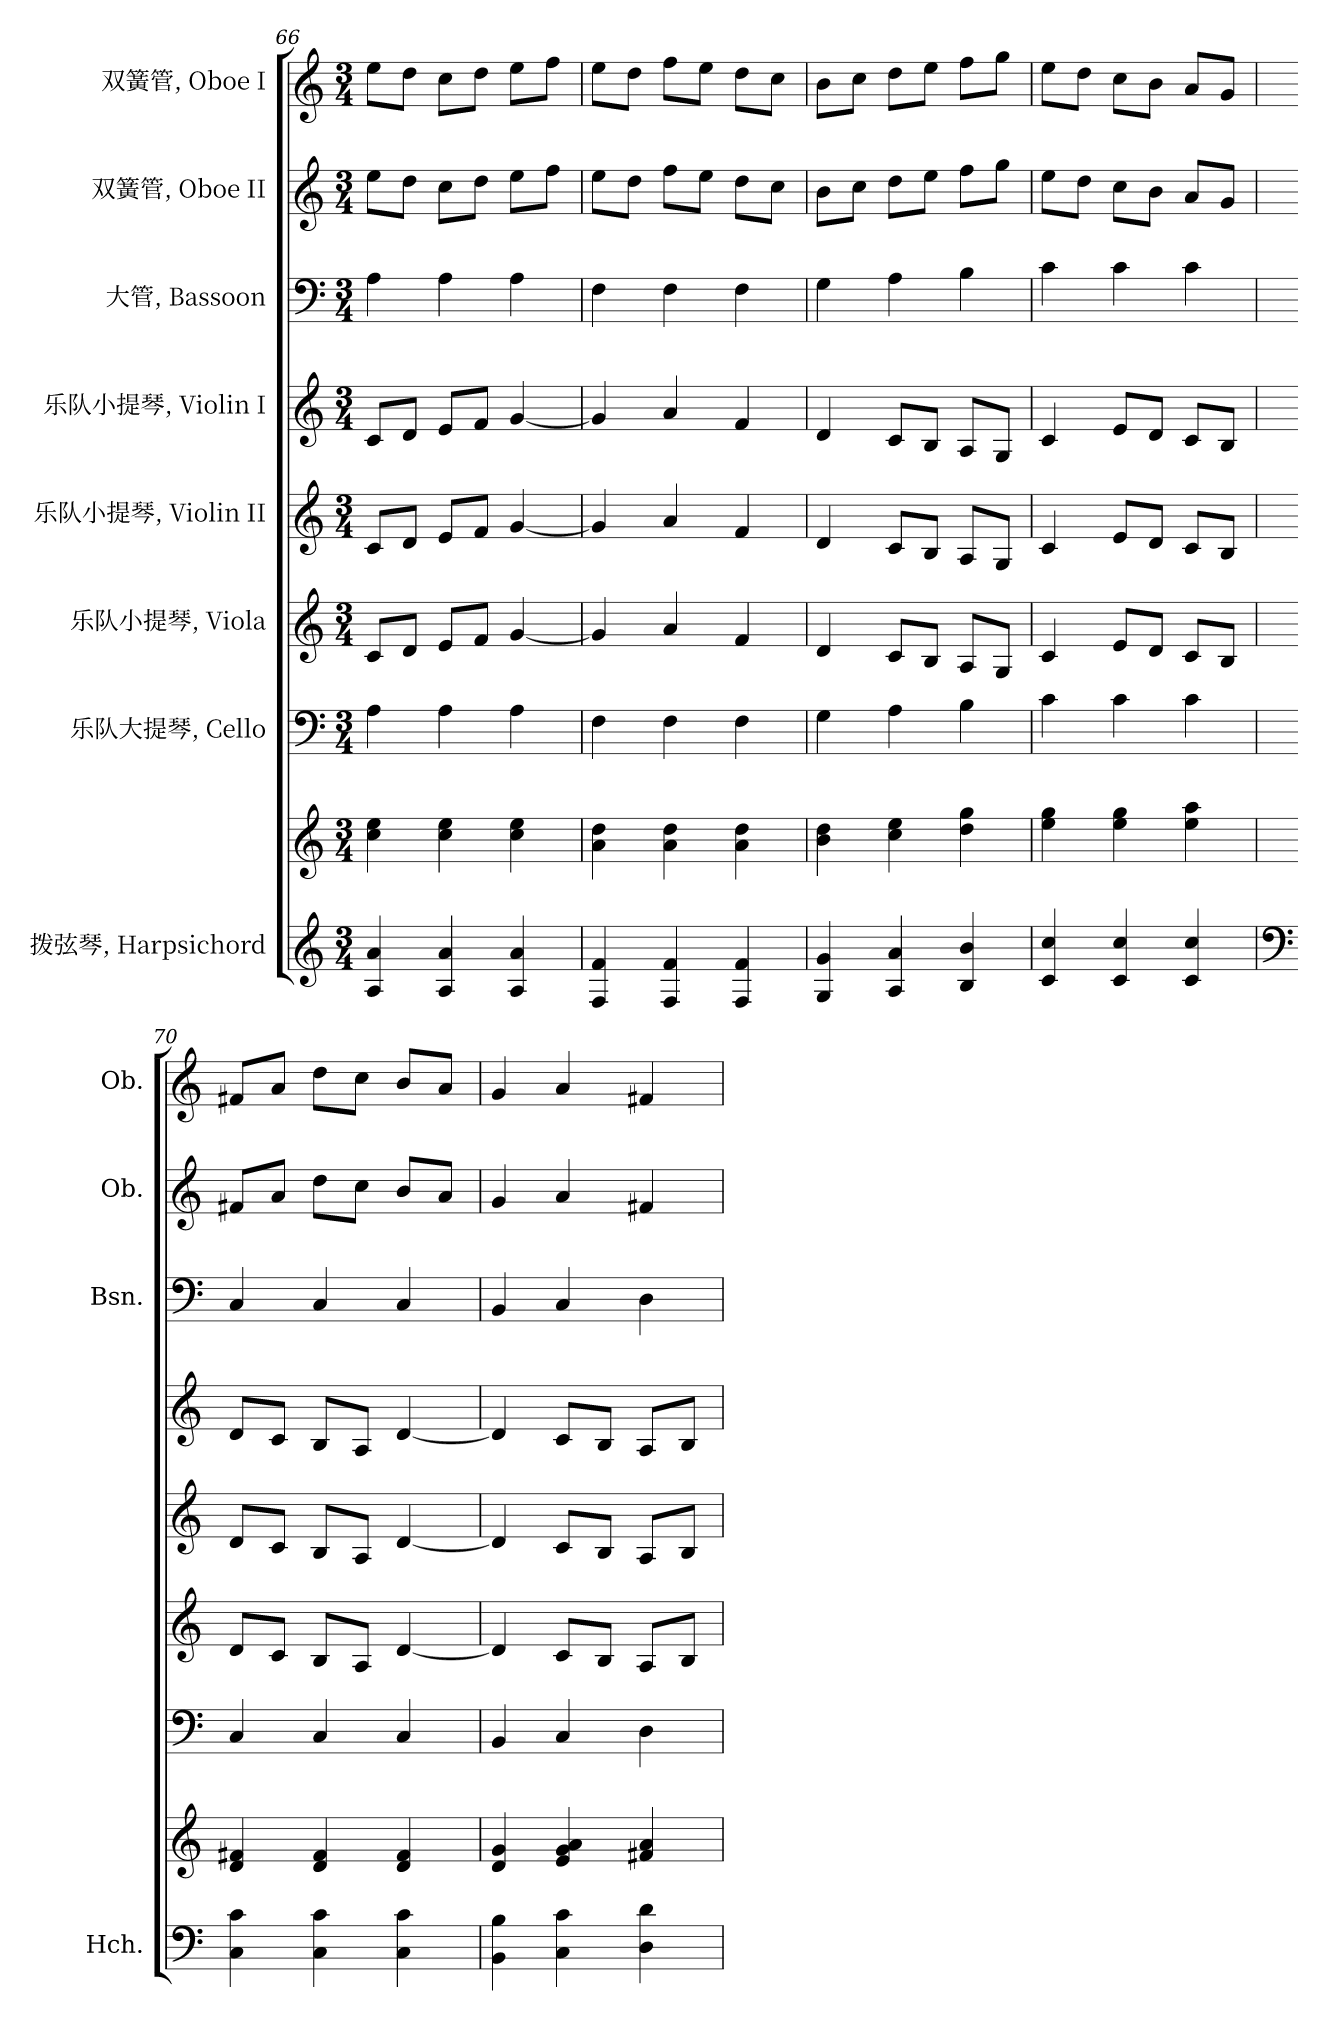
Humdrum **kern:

**kern	**kern	**kern	**kern	**kern	**kern	**kern	**kern	**kern
*part8	*part8	*part7	*part6	*part5	*part4	*part3	*part2	*part1
*staff9	*staff8	*staff7	*staff6	*staff5	*staff4	*staff3	*staff2	*staff1
*I"拨弦琴, Harpsichord	*	*I"乐队大提琴, Cello	*I"乐队小提琴, Viola	*I"乐队小提琴, Violin II	*I"乐队小提琴, Violin I	*I"大管, Bassoon	*I"双簧管, Oboe II	*I"双簧管, Oboe I
*I'Hch.	*	*	*	*	*	*I'Bsn.	*I'Ob.	*I'Ob.
*clefG2	*clefG2	*clefF4	*clefG2	*clefG2	*clefG2	*clefF4	*clefG2	*clefG2
*k[]	*k[]	*k[]	*k[]	*k[]	*k[]	*k[]	*k[]	*k[]
*M3/4	*M3/4	*M3/4	*M3/4	*M3/4	*M3/4	*M3/4	*M3/4	*M3/4
=66	=66	=66	=66	=66	=66	=66	=66	=66
4A/ 4a/	4cc\ 4ee\	4A\	8c/L	8c/L	8c/L	4A\	8ee\L	8ee\L
.	.	.	8d/J	8d/J	8d/J	.	8dd\J	8dd\J
4A/ 4a/	4cc\ 4ee\	4A\	8e/L	8e/L	8e/L	4A\	8cc\L	8cc\L
.	.	.	8f/J	8f/J	8f/J	.	8dd\J	8dd\J
4A/ 4a/	4cc\ 4ee\	4A\	[4g/	[4g/	[4g/	4A\	8ee\L	8ee\L
.	.	.	.	.	.	.	8ff\J	8ff\J
=67	=67	=67	=67	=67	=67	=67	=67	=67
4F/ 4f/	4a\ 4dd\	4F\	4g/]	4g/]	4g/]	4F\	8ee\L	8ee\L
.	.	.	.	.	.	.	8dd\J	8dd\J
4F/ 4f/	4a\ 4dd\	4F\	4a/	4a/	4a/	4F\	8ff\L	8ff\L
.	.	.	.	.	.	.	8ee\J	8ee\J
4F/ 4f/	4a\ 4dd\	4F\	4f/	4f/	4f/	4F\	8dd\L	8dd\L
.	.	.	.	.	.	.	8cc\J	8cc\J
=68	=68	=68	=68	=68	=68	=68	=68	=68
4G/ 4g/	4b\ 4dd\	4G\	4d/	4d/	4d/	4G\	8b\L	8b\L
.	.	.	.	.	.	.	8cc\J	8cc\J
4A/ 4a/	4cc\ 4ee\	4A\	8c/L	8c/L	8c/L	4A\	8dd\L	8dd\L
.	.	.	8B/J	8B/J	8B/J	.	8ee\J	8ee\J
4B/ 4b/	4dd\ 4gg\	4B\	8A/L	8A/L	8A/L	4B\	8ff\L	8ff\L
.	.	.	8G/J	8G/J	8G/J	.	8gg\J	8gg\J
=69	=69	=69	=69	=69	=69	=69	=69	=69
4c/ 4cc/	4ee\ 4gg\	4c\	4c/	4c/	4c/	4c\	8ee\L	8ee\L
.	.	.	.	.	.	.	8dd\J	8dd\J
4c/ 4cc/	4ee\ 4gg\	4c\	8e/L	8e/L	8e/L	4c\	8cc\L	8cc\L
.	.	.	8d/J	8d/J	8d/J	.	8b\J	8b\J
4c/ 4cc/	4ee\ 4aa\	4c\	8c/L	8c/L	8c/L	4c\	8a/L	8a/L
.	.	.	8B/J	8B/J	8B/J	.	8g/J	8g/J
!!LO:PB:g=z
=70	=70	=70	=70	=70	=70	=70	=70	=70
*clefF4	*	*	*	*	*	*	*	*
4C\ 4c\	4d/ 4f#X/	4C/	8d/L	8d/L	8d/L	4C/	8f#X/L	8f#X/L
.	.	.	8c/J	8c/J	8c/J	.	8a/J	8a/J
4C\ 4c\	4d/ 4f#/	4C/	8B/L	8B/L	8B/L	4C/	8dd\L	8dd\L
.	.	.	8A/J	8A/J	8A/J	.	8cc\J	8cc\J
4C\ 4c\	4d/ 4f#/	4C/	[4d/	[4d/	[4d/	4C/	8b/L	8b/L
.	.	.	.	.	.	.	8a/J	8a/J
=71	=71	=71	=71	=71	=71	=71	=71	=71
4BB\ 4B\	4d/ 4g/	4BB/	4d/]	4d/]	4d/]	4BB/	4g/	4g/
4C\ 4c\	4e/ 4g/ 4a/	4C/	8c/L	8c/L	8c/L	4C/	4a/	4a/
.	.	.	8B/J	8B/J	8B/J	.	.	.
4D\ 4d\	4f#X/ 4a/	4D\	8A/L	8A/L	8A/L	4D\	4f#X/	4f#X/
.	.	.	8B/J	8B/J	8B/J	.	.	.
=	=	=	=	=	=	=	=	=
*-	*-	*-	*-	*-	*-	*-	*-	*-
